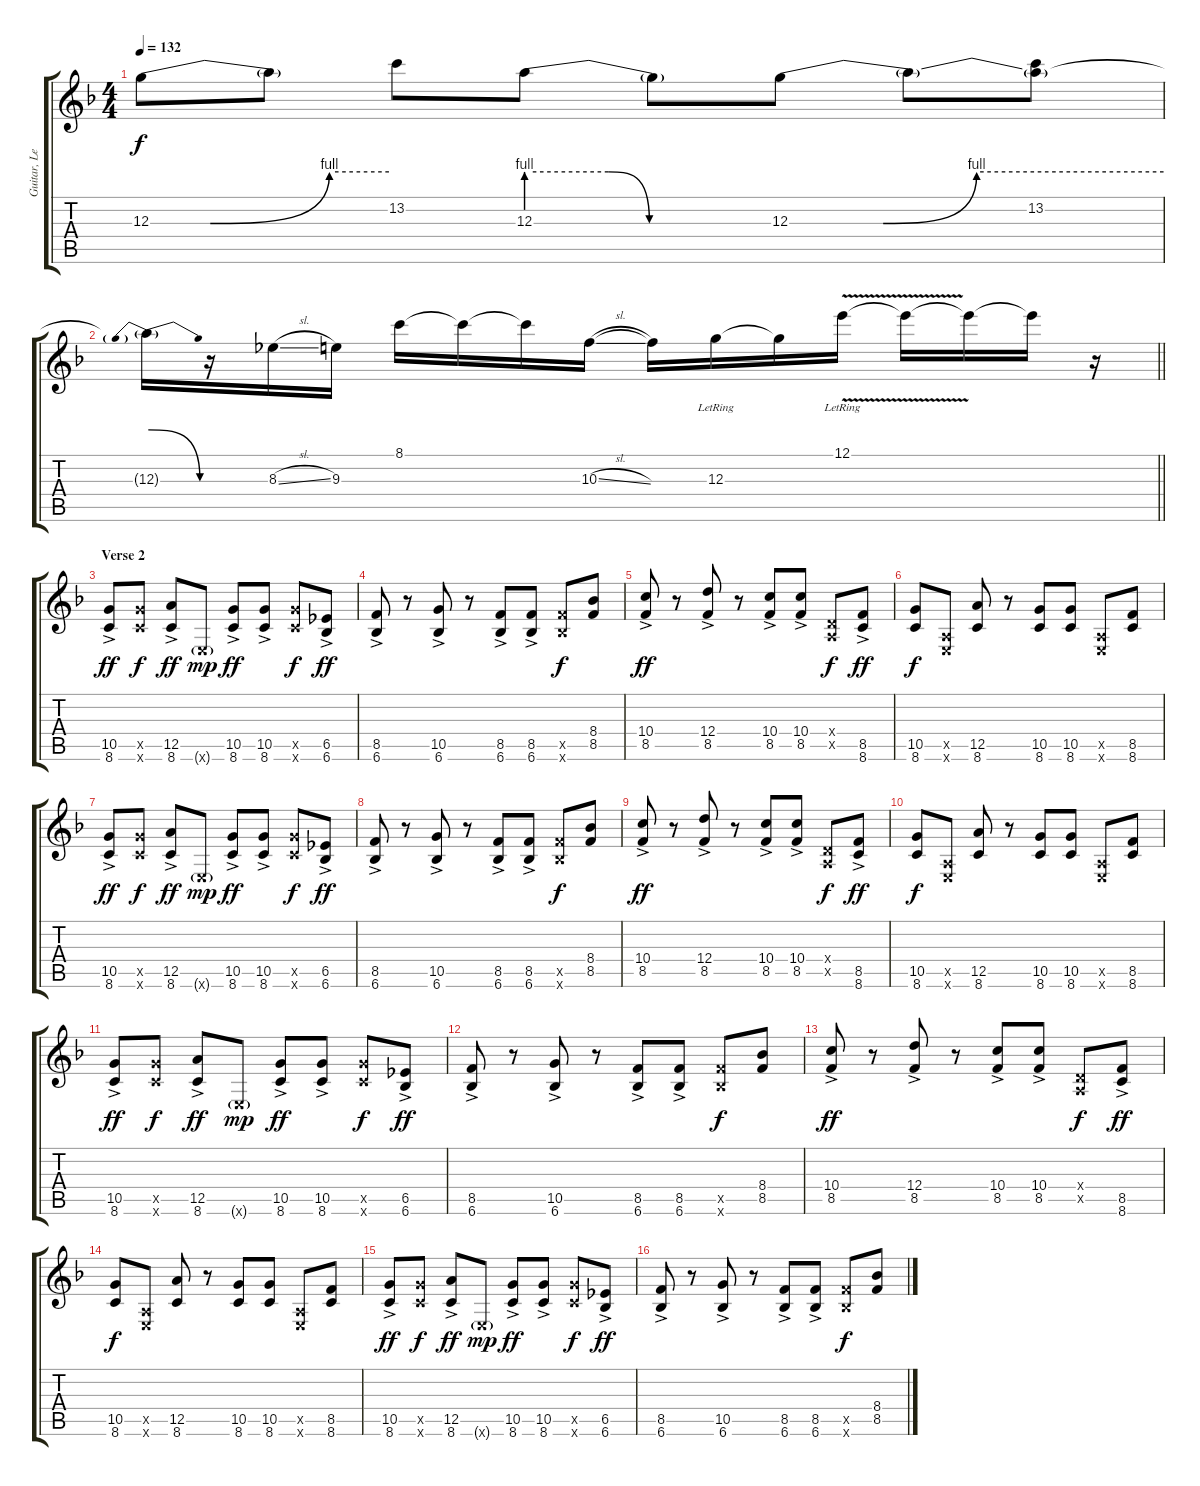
\track ("Guitar, Lead" "Guitar, Le") {instrument distortionguitar}
\staff {score tabs}
\tuning (E4 B3 G3 D3 A2 E2) {hide}
\ts (4 4)
\tempo 132
\clef g2
\ks f
12.3{be (custom 0 0 15 0 45 4 60 4)}.8{dy f} 12.3{t}.8 13.2.8 12.3{be (custom 0 4 20 4 30 0 60 0)}.8 12.3{t}.8 12.3{be (custom 0 0 15 0 30 4 45 4 60 4)}.8 12.3{t}.8 (13.2 12.3{t}).8 |
\barLineRight lightlight
12.3{be (prebendrelease 0 4 60 0) t}.16 r.16 8.3{sl}.16 9.3.16 8.1.16 8.1{t}.16 8.1{t}.16 10.3{sl}.16 10.3{t}.16 12.3{lr}.16 12.3{t}.16 12.1{v lr}.16 12.1{t}.16 12.1{t}.16 12.1{t}.16 r.16 |
\section ("" "Verse 2")
(10.5{ac} 8.6{ac}).8{dy ff} (10.5{x} 8.6{x}).8{dy f} (12.5{ac} 8.6{ac}).8{dy ff} 0.6{g x}.8{dy mp} (10.5{ac} 8.6{ac}).8{dy ff} (10.5{ac} 8.6{ac}).8 (10.5{x} 8.6{x}).8{dy f} (6.5{ac} 6.6{ac}).8{dy ff} |
(8.5{ac} 6.6{ac}).8 r.8 (10.5{ac} 6.6{ac}).8 r.8 (8.5{ac} 6.6{ac}).8 (8.5{ac} 6.6{ac}).8 (8.5{x} 6.6{x}).8{dy f} (8.4 8.5).8 |
(10.4{ac} 8.5{ac}).8{dy ff} r.8 (12.4{ac} 8.5{ac}).8 r.8 (10.4{ac} 8.5{ac}).8 (10.4{ac} 8.5{ac}).8 (0.4{x} 0.5{x}).8{dy f} (8.5{ac} 8.6{ac}).8{dy ff} |
(10.5 8.6).8{dy f} (0.5{x} 0.6{x}).8 (12.5 8.6).8 r.8 (10.5 8.6).8 (10.5 8.6).8 (0.5{x} 0.6{x}).8 (8.5 8.6).8 |
(10.5{ac} 8.6{ac}).8{dy ff} (10.5{x} 8.6{x}).8{dy f} (12.5{ac} 8.6{ac}).8{dy ff} 0.6{g x}.8{dy mp} (10.5{ac} 8.6{ac}).8{dy ff} (10.5{ac} 8.6{ac}).8 (10.5{x} 8.6{x}).8{dy f} (6.5{ac} 6.6{ac}).8{dy ff} |
(8.5{ac} 6.6{ac}).8 r.8 (10.5{ac} 6.6{ac}).8 r.8 (8.5{ac} 6.6{ac}).8 (8.5{ac} 6.6{ac}).8 (8.5{x} 6.6{x}).8{dy f} (8.4 8.5).8 |
(10.4{ac} 8.5{ac}).8{dy ff} r.8 (12.4{ac} 8.5{ac}).8 r.8 (10.4{ac} 8.5{ac}).8 (10.4{ac} 8.5{ac}).8 (0.4{x} 0.5{x}).8{dy f} (8.5{ac} 8.6{ac}).8{dy ff} |
(10.5 8.6).8{dy f} (0.5{x} 0.6{x}).8 (12.5 8.6).8 r.8 (10.5 8.6).8 (10.5 8.6).8 (0.5{x} 0.6{x}).8 (8.5 8.6).8 |
(10.5{ac} 8.6{ac}).8{dy ff} (10.5{x} 8.6{x}).8{dy f} (12.5{ac} 8.6{ac}).8{dy ff} 0.6{g x}.8{dy mp} (10.5{ac} 8.6{ac}).8{dy ff} (10.5{ac} 8.6{ac}).8 (10.5{x} 8.6{x}).8{dy f} (6.5{ac} 6.6{ac}).8{dy ff} |
(8.5{ac} 6.6{ac}).8 r.8 (10.5{ac} 6.6{ac}).8 r.8 (8.5{ac} 6.6{ac}).8 (8.5{ac} 6.6{ac}).8 (8.5{x} 6.6{x}).8{dy f} (8.4 8.5).8 |
(10.4{ac} 8.5{ac}).8{dy ff} r.8 (12.4{ac} 8.5{ac}).8 r.8 (10.4{ac} 8.5{ac}).8 (10.4{ac} 8.5{ac}).8 (0.4{x} 0.5{x}).8{dy f} (8.5{ac} 8.6{ac}).8{dy ff} |
(10.5 8.6).8{dy f} (0.5{x} 0.6{x}).8 (12.5 8.6).8 r.8 (10.5 8.6).8 (10.5 8.6).8 (0.5{x} 0.6{x}).8 (8.5 8.6).8 |
(10.5{ac} 8.6{ac}).8{dy ff} (10.5{x} 8.6{x}).8{dy f} (12.5{ac} 8.6{ac}).8{dy ff} 0.6{g x}.8{dy mp} (10.5{ac} 8.6{ac}).8{dy ff} (10.5{ac} 8.6{ac}).8 (10.5{x} 8.6{x}).8{dy f} (6.5{ac} 6.6{ac}).8{dy ff} |
(8.5{ac} 6.6{ac}).8 r.8 (10.5{ac} 6.6{ac}).8 r.8 (8.5{ac} 6.6{ac}).8 (8.5{ac} 6.6{ac}).8 (8.5{x} 6.6{x}).8{dy f} (8.4 8.5).8
